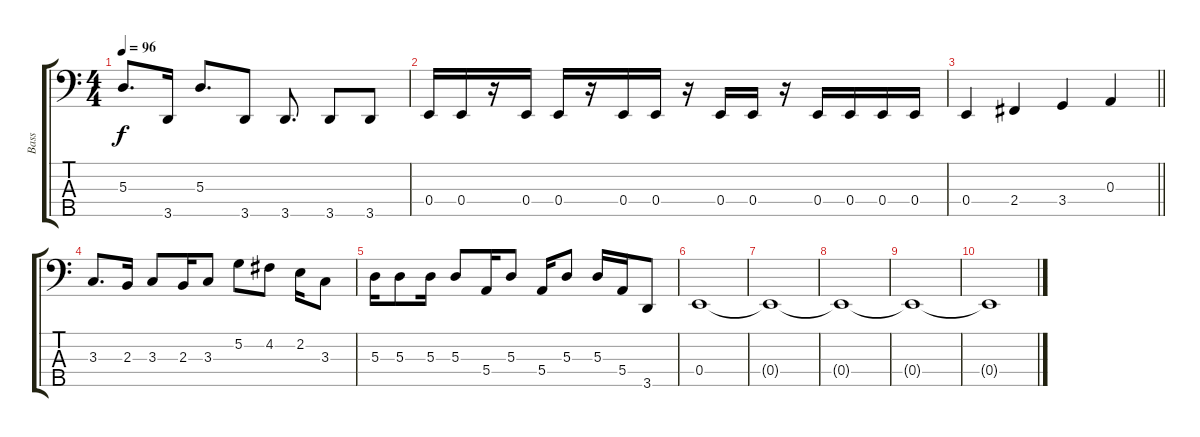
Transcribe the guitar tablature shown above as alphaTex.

\track ("Bass" "Bass") {instrument electricbassfinger}
\staff {score tabs}
\tuning (G2 D2 A1 E1 B0) {hide}
\ts (4 4)
\tempo 96
\clef f4
\ks c
5.3.8{d dy f} 3.5.16 5.3.8{d} 3.5.8 3.5.8{d} 3.5.8 3.5.8 |
0.4.16 0.4.16 r.16 0.4.16 0.4.16 r.16 0.4.16 0.4.16 r.16 0.4.16 0.4.16 r.16 0.4.16 0.4.16 0.4.16 0.4.16 |
\barLineRight lightlight
0.4.4 2.4.4 3.4.4 0.3.4 |
3.3.8{d} 2.3.16 3.3.8 2.3.16 3.3.8 5.2.8 4.2.8 2.2.16 3.3.8 |
5.3.16 5.3.8 5.3.16 5.3.8 5.4.16 5.3.8 5.4.16 5.3.8 5.3.16 5.4.16 3.5.8 |
0.4.1 |
0.4{t}.1 |
0.4{t}.1 |
0.4{t}.1 |
0.4{t}.1
